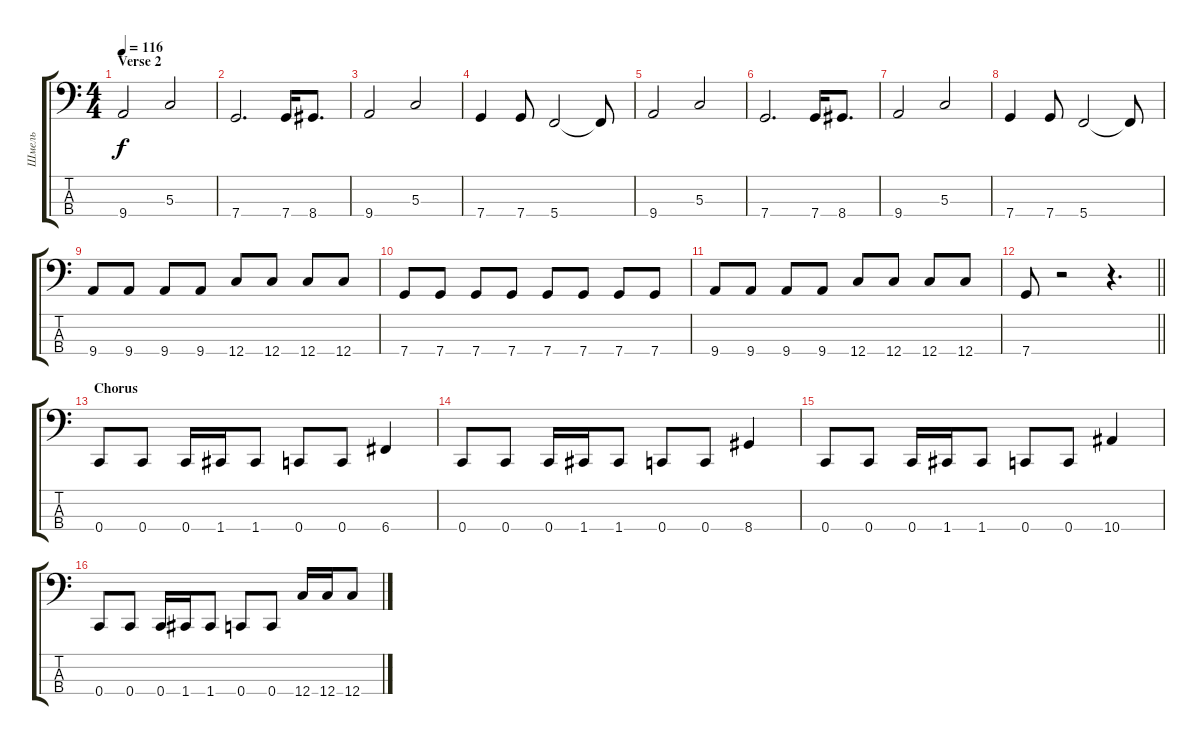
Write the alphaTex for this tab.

\track ("Шмель" "Шмель") {instrument electricbassfinger}
\staff {score tabs}
\tuning (F2 C2 G1 C1) {hide}
\ts (4 4)
\section ("" "Verse 2")
\tempo 116
\clef f4
\ks c
9.4.2{dy f} 5.3.2 |
7.4.2{d} 7.4.16 8.4.8{d} |
9.4.2 5.3.2 |
7.4.4 7.4.8 5.4.2 5.4{t}.8 |
9.4.2 5.3.2 |
7.4.2{d} 7.4.16 8.4.8{d} |
9.4.2 5.3.2 |
7.4.4 7.4.8 5.4.2 5.4{t}.8 |
9.4.8 9.4.8 9.4.8 9.4.8 12.4.8 12.4.8 12.4.8 12.4.8 |
7.4.8 7.4.8 7.4.8 7.4.8 7.4.8 7.4.8 7.4.8 7.4.8 |
9.4.8 9.4.8 9.4.8 9.4.8 12.4.8 12.4.8 12.4.8 12.4.8 |
\barLineRight lightlight
7.4.8 r.2 r.4{d} |
\section ("" "Chorus")
0.4.8 0.4.8 0.4.16 1.4.16 1.4.8 0.4.8 0.4.8 6.4.4 |
0.4.8 0.4.8 0.4.16 1.4.16 1.4.8 0.4.8 0.4.8 8.4.4 |
0.4.8 0.4.8 0.4.16 1.4.16 1.4.8 0.4.8 0.4.8 10.4.4 |
0.4.8 0.4.8 0.4.16 1.4.16 1.4.8 0.4.8 0.4.8 12.4.16 12.4.16 12.4.8
